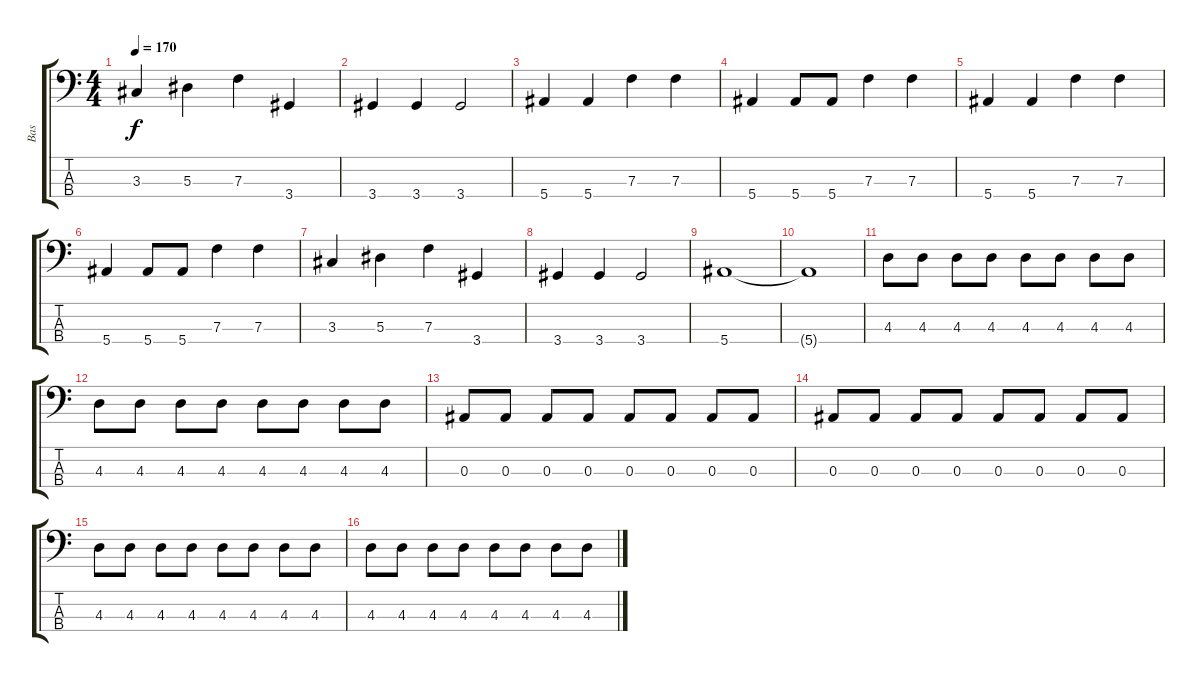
\track ("Bas" "Bas") {instrument electricbassfinger}
\staff {score tabs}
\tuning (Ab2 Eb2 Bb1 F1) {hide}
\ts (4 4)
\tempo 170
\clef f4
\ks c
3.3.4{dy f} 5.3.4 7.3.4 3.4.4 |
3.4.4 3.4.4 3.4.2 |
5.4.4 5.4.4 7.3.4 7.3.4 |
5.4.4 5.4.8 5.4.8 7.3.4 7.3.4 |
5.4.4 5.4.4 7.3.4 7.3.4 |
5.4.4 5.4.8 5.4.8 7.3.4 7.3.4 |
3.3.4 5.3.4 7.3.4 3.4.4 |
3.4.4 3.4.4 3.4.2 |
5.4.1 |
5.4{t}.1 |
4.3.8 4.3.8 4.3.8 4.3.8 4.3.8 4.3.8 4.3.8 4.3.8 |
4.3.8 4.3.8 4.3.8 4.3.8 4.3.8 4.3.8 4.3.8 4.3.8 |
0.3.8 0.3.8 0.3.8 0.3.8 0.3.8 0.3.8 0.3.8 0.3.8 |
0.3.8 0.3.8 0.3.8 0.3.8 0.3.8 0.3.8 0.3.8 0.3.8 |
4.3.8 4.3.8 4.3.8 4.3.8 4.3.8 4.3.8 4.3.8 4.3.8 |
4.3.8 4.3.8 4.3.8 4.3.8 4.3.8 4.3.8 4.3.8 4.3.8
